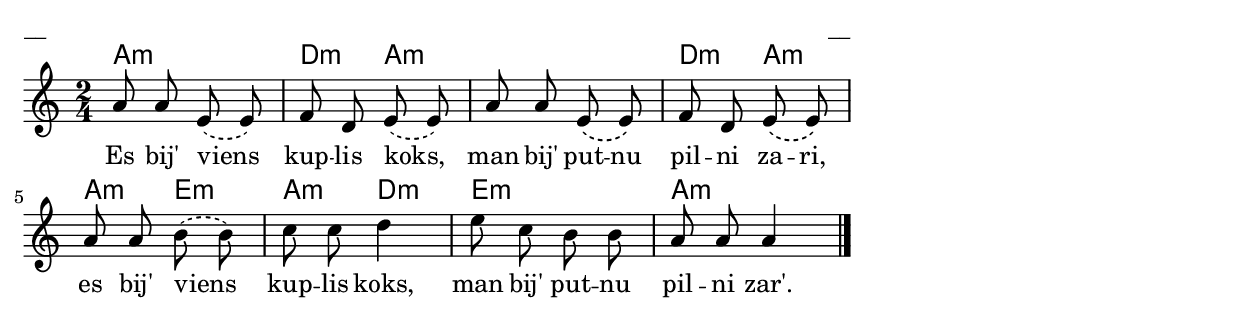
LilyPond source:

\version "2.13.18"
\paper {
line-width = 14\cm
left-margin = 0.4\cm
between-system-padding = 0.1\cm
between-system-space = 0.1\cm
}
% AALapas, Liela diena, Saule
% Es bij' viens kuplis koks
\layout {
indent = #0
ragged-last = ##f
}



chordsA = \chordmode {
\time 2/4
a2:m | d4:m a4:m | a2:m | d4:m a4:m |
a4:m e4:m | a4:m d4:m | e2:m | a2:m |
}

voiceA = \relative c' {
\clef "treble"
\key a \minor
\time 2/4
\slurDashed
a'8 a e( e)|
\slurDashed
f8 d e( e)|
\phrasingSlurDashed
a8 a e\( e\)|
\phrasingSlurDashed
f8 d e\( e\)|
\slurDashed
a8 a b( b) |
c8 c d4 |
e8 c b b |
a8 a a4 |
\bar"|."
}




lyricA = \lyricmode {
Es bij' viens kup -- lis koks, man bij' put -- nu pil -- ni za -- ri, 
es bij' viens kup -- lis koks, man bij' put -- nu pil -- ni zar'.
}


fullScore = <<
\new ChordNames { 
\set chordChanges = ##t
\chordsA 
}
\new Staff {
<<
\new Voice = "voiceA" { \oneVoice \autoBeamOff \voiceA }
\lyricsto "voiceA" \new Lyrics \lyricA
>>
}
>>



\score {
\fullScore
\header { piece = "__" opus = "__" }
}
\markup { \with-color #(x11-color 'white) \sans \smaller "__" }
\score {
\unfoldRepeats
\fullScore
\midi {
\context { \Staff \remove "Staff_performer" }
\context { \Voice \consists "Staff_performer" }
}
}


